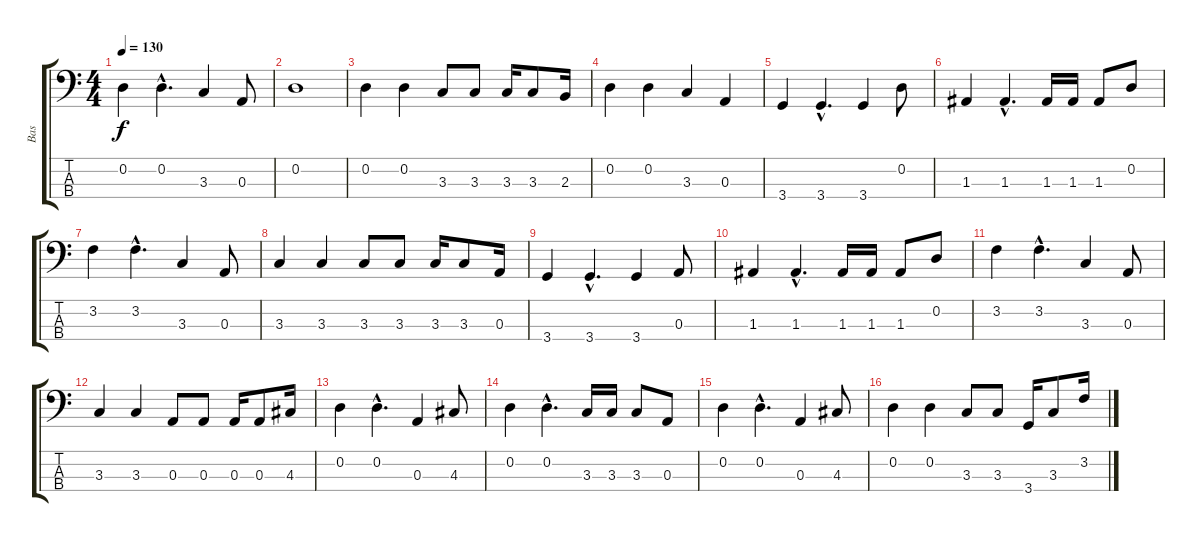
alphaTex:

\track ("Bas" "Bas") {instrument electricbassfinger}
\staff {score tabs}
\tuning (G2 D2 A1 E1) {hide}
\ts (4 4)
\tempo 130
\clef f4
\ks c
0.2.4{dy f} 0.2{hac}.4{d} 3.3.4 0.3.8 |
0.2.1 |
0.2.4 0.2.4 3.3.8 3.3.8 3.3.16 3.3.8 2.3.16 |
0.2.4 0.2.4 3.3.4 0.3.4 |
3.4.4 3.4{hac}.4{d} 3.4.4 0.2.8 |
1.3.4 1.3{hac}.4{d} 1.3.16 1.3.16 1.3.8 0.2.8 |
3.2.4 3.2{hac}.4{d} 3.3.4 0.3.8 |
3.3.4 3.3.4 3.3.8 3.3.8 3.3.16 3.3.8 0.3.16 |
3.4.4 3.4{hac}.4{d} 3.4.4 0.3.8 |
1.3.4 1.3{hac}.4{d} 1.3.16 1.3.16 1.3.8 0.2.8 |
3.2.4 3.2{hac}.4{d} 3.3.4 0.3.8 |
3.3.4 3.3.4 0.3.8 0.3.8 0.3.16 0.3.8 4.3.16 |
0.2.4 0.2{hac}.4{d} 0.3.4 4.3.8 |
0.2.4 0.2{hac}.4{d} 3.3.16 3.3.16 3.3.8 0.3.8 |
0.2.4 0.2{hac}.4{d} 0.3.4 4.3.8 |
0.2.4 0.2.4 3.3.8 3.3.8 3.4.16 3.3.8 3.2.16
